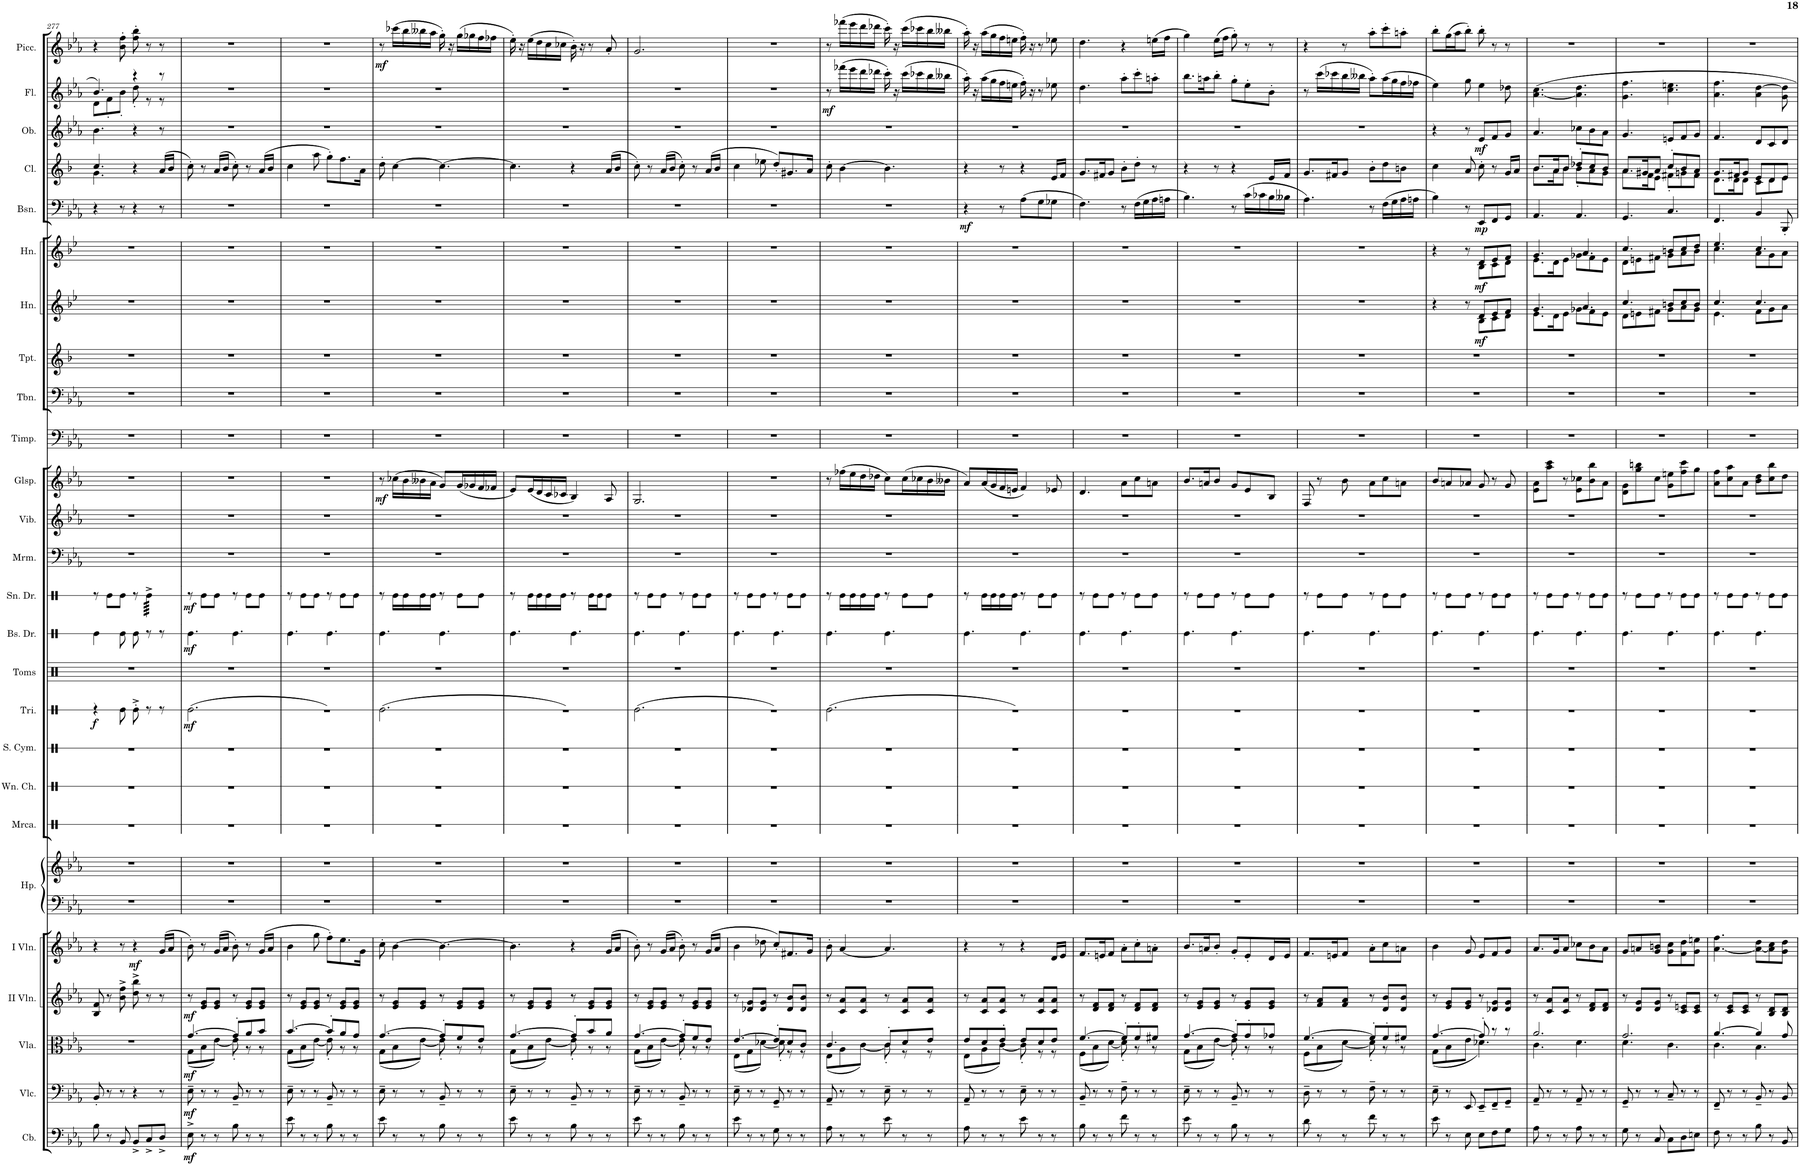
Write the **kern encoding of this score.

**kern	**dynam	**kern	**dynam	**kern	**dynam	**kern	**dynam	**kern	**dynam	**kern	**kern	**kern	**kern	**kern	**kern	**dynam	**kern	**kern	**dynam	**kern	**dynam	**kern	**kern	**kern	**dynam	**kern	**kern	**kern	**kern	**dynam	**kern	**dynam	**kern	**dynam	**kern	**kern	**dynam	**kern	**dynam	**kern	**dynam
*part26	*part26	*part25	*part25	*part24	*part24	*part23	*part23	*part22	*part22	*part21	*part21	*part20	*part19	*part18	*part17	*part17	*part16	*part15	*part15	*part14	*part14	*part13	*part12	*part11	*part11	*part10	*part9	*part8	*part7	*part7	*part6	*part6	*part5	*part5	*part4	*part3	*part3	*part2	*part2	*part1	*part1
*staff27	*staff27	*staff26	*staff26	*staff25	*staff25	*staff24	*staff24	*staff23	*staff23	*staff22	*staff21	*staff20	*staff19	*staff18	*staff17	*staff17	*staff16	*staff15	*staff15	*staff14	*staff14	*staff13	*staff12	*staff11	*staff11	*staff10	*staff9	*staff8	*staff7	*staff7	*staff6	*staff6	*staff5	*staff5	*staff4	*staff3	*staff3	*staff2	*staff2	*staff1	*staff1
*I"Contrabasses	*	*I"Violoncellos	*	*I"Violas	*	*I"Second Violins	*	*I"First Violins	*	*I"Harp	*	*I"Maracas	*I"Wind Chimes	*I"Suspended Cymbal	*I"Triangle	*	*I"Concert Toms	*I"Bass Drum	*	*I"Snare Drum	*	*I"Marimba	*I"Vibraphone	*I"Glockenspiel	*	*I"Timpani	*I"Trombone 1, 2	*I"Trumpet 1, 2	*I"Horn 3, 4	*	*I"Horn 1, 2	*	*I"Bassoon 1, 2	*	*I"Clarinet 1, 2	*I"Oboe 1, 2	*	*I"Flute 1, 2	*	*I"Piccolo 1, 2	*
*I'Cb.	*	*I'Vlc.	*	*I'Vla.	*	*	*	*	*	*I'Hp.	*	*I'Mrca.	*I'Wn. Ch.	*I'S. Cym.	*I'Tri.	*	*I'Toms	*I'Bs. Dr.	*	*I'Sn. Dr.	*	*I'Mrm.	*I'Vib.	*I'Glsp.	*	*I'Timp.	*I'Tbn.	*I'Tpt.	*I'Hn.	*	*I'Hn.	*	*I'Bsn.	*	*I'Cl.	*I'Ob.	*	*I'Fl.	*	*I'Picc.	*
!!LO:PB:g=z
*clefF4	*	*clefF4	*	*clefC3	*	*clefG2	*	*clefG2	*	*clefF4	*clefG2	*clefX	*clefX	*clefX	*clefX	*	*clefX	*clefX	*	*clefX	*	*clefF4	*clefG2	*clefG2	*	*clefF4	*clefF4	*clefG2	*clefG2	*	*clefG2	*	*clefF4	*	*clefG2	*clefG2	*	*clefG2	*	*clefG2	*
*Trd7c12	*	*	*	*	*	*	*	*	*	*	*	*	*	*	*	*	*	*	*	*	*	*	*	*Trd-14c-24	*	*	*	*Trd1c2	*Trd4c7	*	*Trd4c7	*	*	*	*Trd1c2	*	*	*	*	*Trd-7c-12	*
*k[b-e-a-]	*	*k[b-e-a-]	*	*k[b-e-a-]	*	*k[b-e-a-]	*	*k[b-e-a-]	*	*k[b-e-a-]	*k[b-e-a-]	*k[]	*k[]	*k[]	*k[]	*	*k[]	*k[]	*	*k[]	*	*k[b-e-a-]	*k[b-e-a-]	*k[b-e-a-]	*	*k[b-e-a-]	*k[b-e-a-]	*k[b-]	*k[b-e-]	*	*k[b-e-]	*	*k[b-e-a-]	*	*k[b-]	*k[b-e-a-]	*	*k[b-e-a-]	*	*k[b-e-a-]	*
*M6/8	*	*M6/8	*	*M6/8	*	*M6/8	*	*M6/8	*	*M6/8	*M6/8	*M6/8	*M6/8	*M6/8	*M6/8	*	*M6/8	*M6/8	*	*M6/8	*	*M6/8	*M6/8	*M6/8	*	*M6/8	*M6/8	*M6/8	*M6/8	*	*M6/8	*	*M6/8	*	*M6/8	*M6/8	*	*M6/8	*	*M6/8	*
=277	=277	=277	=277	=277	=277	=277	=277	=277	=277	=277	=277	=277	=277	=277	=277	=277	=277	=277	=277	=277	=277	=277	=277	=277	=277	=277	=277	=277	=277	=277	=277	=277	=277	=277	=277	=277	=277	=277	=277	=277	=277
*	*	*	*	*	*	*	*	*	*	*	*	*	*	*	*	*	*	*	*	*	*	*	*	*	*	*	*	*	*	*	*	*	*	*	*^	*	*	*^	*	*	*
!	!	!	!	!	!	!	!	!	!	!	!	!	!	!	!	!LO:DY:b	!	!	!	!	!	!	!	!	!	!	!	!	!	!	!	!	!	!	!	!	!	!	!	!	!	!	!
8B-\	.	8BB-'/	.	2.r	.	8B-/ 8f/	.	4r	.	2.r	2.r	2.r	2.r	2.r	4r	f	2.r	4Re\	.	8r	.	2.r	2.r	2.r	.	2.r	2.r	2.r	2.r	.	2.r	.	4r	.	4.cc/	4.g\	4.b-\	.	4.b-/	8d\L	.	4r	.
8r	.	8r	.	.	.	8r	.	.	.	.	.	.	.	.	.	.	.	.	.	8Re\L	.	.	.	.	.	.	.	.	.	.	.	.	.	.	.	.	.	.	.	8f'\	.	.	.
8BB-/	.	8r	.	.	.	8b-\^ 8ff\^	.	8r	.	.	.	.	.	.	8Re\	.	.	8Re\	.	8Re\J	.	.	.	.	.	.	.	.	.	.	.	.	8r	.	.	.	.	.	.	8b-'\J	.	8b-\' 8ff\'	.
!	!	!	!	!	!	!	!	!	!LO:DY:b	!	!	!	!	!	!	!	!	!	!	!	!	!	!	!	!	!	!	!	!	!	!	!	!	!	!	!	!	!	!	!	!	!	!
8BB-^/L	.	4r	.	.	.	8dd\^ 8bb-\^	.	4r	mf	.	.	.	.	.	8Re'^\	.	.	8Re\	.	8r	.	.	.	.	.	.	.	.	.	.	.	.	4r	.	4r	4.ryy	4r	.	4r	8dd'\	.	8ff\' 8bb-\'	.
*	*	*	*	*	*	*	*	*	*	*	*	*	*	*	*	*	*	*	*	*tremolo	*	*	*	*	*	*	*	*	*	*	*	*	*	*	*	*	*	*	*	*	*	*	*
8C^/	.	.	.	.	.	8r	.	.	.	.	.	.	.	.	8r	.	.	8r	.	64Re^\LLLL	.	.	.	.	.	.	.	.	.	.	.	.	.	.	.	.	.	.	.	8r	.	8r	.
.	.	.	.	.	.	.	.	.	.	.	.	.	.	.	.	.	.	.	.	64Re^\	.	.	.	.	.	.	.	.	.	.	.	.	.	.	.	.	.	.	.	.	.	.	.
.	.	.	.	.	.	.	.	.	.	.	.	.	.	.	.	.	.	.	.	64Re^\	.	.	.	.	.	.	.	.	.	.	.	.	.	.	.	.	.	.	.	.	.	.	.
.	.	.	.	.	.	.	.	.	.	.	.	.	.	.	.	.	.	.	.	64Re^\	.	.	.	.	.	.	.	.	.	.	.	.	.	.	.	.	.	.	.	.	.	.	.
.	.	.	.	.	.	.	.	.	.	.	.	.	.	.	.	.	.	.	.	64Re^\	.	.	.	.	.	.	.	.	.	.	.	.	.	.	.	.	.	.	.	.	.	.	.
.	.	.	.	.	.	.	.	.	.	.	.	.	.	.	.	.	.	.	.	64Re^\	.	.	.	.	.	.	.	.	.	.	.	.	.	.	.	.	.	.	.	.	.	.	.
.	.	.	.	.	.	.	.	.	.	.	.	.	.	.	.	.	.	.	.	64Re^\	.	.	.	.	.	.	.	.	.	.	.	.	.	.	.	.	.	.	.	.	.	.	.
.	.	.	.	.	.	.	.	.	.	.	.	.	.	.	.	.	.	.	.	64Re^\	.	.	.	.	.	.	.	.	.	.	.	.	.	.	.	.	.	.	.	.	.	.	.
8D^/J	.	8r	.	.	.	8r	.	(16g/LL	.	.	.	.	.	.	8r	.	.	8r	.	64Re^\	.	.	.	.	.	.	.	.	.	.	.	.	8r	.	(16a/LL	.	8r	.	8r	8r	.	8r	.
.	.	.	.	.	.	.	.	.	.	.	.	.	.	.	.	.	.	.	.	64Re^\	.	.	.	.	.	.	.	.	.	.	.	.	.	.	.	.	.	.	.	.	.	.	.
.	.	.	.	.	.	.	.	.	.	.	.	.	.	.	.	.	.	.	.	64Re^\	.	.	.	.	.	.	.	.	.	.	.	.	.	.	.	.	.	.	.	.	.	.	.
.	.	.	.	.	.	.	.	.	.	.	.	.	.	.	.	.	.	.	.	64Re^\	.	.	.	.	.	.	.	.	.	.	.	.	.	.	.	.	.	.	.	.	.	.	.
.	.	.	.	.	.	.	.	16a-/JJ	.	.	.	.	.	.	.	.	.	.	.	64Re^\	.	.	.	.	.	.	.	.	.	.	.	.	.	.	16b-/JJ	.	.	.	.	.	.	.	.
.	.	.	.	.	.	.	.	.	.	.	.	.	.	.	.	.	.	.	.	64Re^\	.	.	.	.	.	.	.	.	.	.	.	.	.	.	.	.	.	.	.	.	.	.	.
.	.	.	.	.	.	.	.	.	.	.	.	.	.	.	.	.	.	.	.	64Re^\	.	.	.	.	.	.	.	.	.	.	.	.	.	.	.	.	.	.	.	.	.	.	.
.	.	.	.	.	.	.	.	.	.	.	.	.	.	.	.	.	.	.	.	64Re^\JJJJ	.	.	.	.	.	.	.	.	.	.	.	.	.	.	.	.	.	.	.	.	.	.	.
*	*	*	*	*	*	*	*	*	*	*	*	*	*	*	*	*	*	*	*	*Xtremolo	*	*	*	*	*	*	*	*	*	*	*	*	*	*	*	*	*	*	*	*	*	*	*
*	*	*	*	*	*	*	*	*	*	*	*	*	*	*	*	*	*	*	*	*	*	*	*	*	*	*	*	*	*	*	*	*	*	*	*v	*v	*	*	*v	*v	*	*	*
=278	=278	=278	=278	=278	=278	=278	=278	=278	=278	=278	=278	=278	=278	=278	=278	=278	=278	=278	=278	=278	=278	=278	=278	=278	=278	=278	=278	=278	=278	=278	=278	=278	=278	=278	=278	=278	=278	=278	=278	=278	=278
*	*	*	*	*^	*	*	*	*	*	*	*	*	*	*	*	*	*	*	*	*	*	*	*	*	*	*	*	*	*	*	*	*	*	*	*	*	*	*	*	*	*
!	!LO:DY:b	!	!LO:DY:b	!	!	!LO:DY:b	!	!LO:DY:b	!	!	!	!	!	!	!	!	!LO:DY:b	!	!	!LO:DY:b	!	!LO:DY:b	!	!	!	!	!	!	!	!	!	!	!	!	!	!	!	!	!	!	!	!
8E-^\	mf	8E-~\	mf	[4.g/	(8G\L	mf	8r	mf	8b-'\)	.	2.r	2.r	2.r	2.r	2.r	(2.Re\	mf	2.r	4.Re\	mf	8r	mf	2.r	2.r	2.r	.	2.r	2.r	2.r	2.r	.	2.r	.	2.r	.	8cc'\)	2.r	.	2.r	.	2.r	.
8r	.	8r	.	.	8B-\	.	8e-/ 8g/L	.	8r	.	.	.	.	.	.	.	.	.	.	.	8Re\L	.	.	.	.	.	.	.	.	.	.	.	.	.	.	8r	.	.	.	.	.	.
8r	.	8r	.	.	[8e-\J)	.	8e-/ 8g/J	.	(16g/LL	.	.	.	.	.	.	.	.	.	.	.	8Re\J	.	.	.	.	.	.	.	.	.	.	.	.	.	.	(16a/LL	.	.	.	.	.	.
.	.	.	.	.	.	.	.	.	16a-/JJ	.	.	.	.	.	.	.	.	.	.	.	.	.	.	.	.	.	.	.	.	.	.	.	.	.	.	16b-/JJ	.	.	.	.	.	.
8B-\	.	8BB-~/	.	8g'/L]	8e-'\]	.	8r	.	8b-'\)	.	.	.	.	.	.	.	.	.	4.Re\	.	8r	.	.	.	.	.	.	.	.	.	.	.	.	.	.	8cc'\)	.	.	.	.	.	.
8r	.	8r	.	8a-/	8r	.	8e-/ 8g/L	.	8r	.	.	.	.	.	.	.	.	.	.	.	8Re\L	.	.	.	.	.	.	.	.	.	.	.	.	.	.	8r	.	.	.	.	.	.
8r	.	8r	.	8b-/J	8r	.	8e-/ 8g/J	.	(16g/LL	.	.	.	.	.	.	.	.	.	.	.	8Re\J	.	.	.	.	.	.	.	.	.	.	.	.	.	.	(16a/LL	.	.	.	.	.	.
.	.	.	.	.	.	.	.	.	16a-/JJ	.	.	.	.	.	.	.	.	.	.	.	.	.	.	.	.	.	.	.	.	.	.	.	.	.	.	16b-/JJ	.	.	.	.	.	.
=279	=279	=279	=279	=279	=279	=279	=279	=279	=279	=279	=279	=279	=279	=279	=279	=279	=279	=279	=279	=279	=279	=279	=279	=279	=279	=279	=279	=279	=279	=279	=279	=279	=279	=279	=279	=279	=279	=279	=279	=279	=279	=279
8e-\	.	8E-~\	.	[4.b-/	(8G\L	.	8r	.	4b-\	.	2.r	2.r	2.r	2.r	2.r	2.r)	.	2.r	4.Re\	.	8r	.	2.r	2.r	2.r	.	2.r	2.r	2.r	2.r	.	2.r	.	2.r	.	4cc\	2.r	.	2.r	.	2.r	.
8r	.	8r	.	.	8B-\	.	8e-/ 8g/L	.	.	.	.	.	.	.	.	.	.	.	.	.	8Re\L	.	.	.	.	.	.	.	.	.	.	.	.	.	.	.	.	.	.	.	.	.
8r	.	8r	.	.	[8e-\J)	.	8e-/ 8g/J	.	8gg\	.	.	.	.	.	.	.	.	.	.	.	8Re\J	.	.	.	.	.	.	.	.	.	.	.	.	.	.	8aa\	.	.	.	.	.	.
8B-\	.	8BB-~/	.	8b-'/L]	8e-'\]	.	8r	.	8ff'\L)	.	.	.	.	.	.	.	.	.	4.Re\	.	8r	.	.	.	.	.	.	.	.	.	.	.	.	.	.	8gg'\L)	.	.	.	.	.	.
8r	.	8r	.	8a-/	8r	.	8e-/ 8g/L	.	8.ee-\	.	.	.	.	.	.	.	.	.	.	.	8Re\L	.	.	.	.	.	.	.	.	.	.	.	.	.	.	8.ff\	.	.	.	.	.	.
8r	.	8r	.	8g/J	8r	.	8e-/ 8g/J	.	.	.	.	.	.	.	.	.	.	.	.	.	8Re\J	.	.	.	.	.	.	.	.	.	.	.	.	.	.	.	.	.	.	.	.	.
.	.	.	.	.	.	.	.	.	16g\Jk	.	.	.	.	.	.	.	.	.	.	.	.	.	.	.	.	.	.	.	.	.	.	.	.	.	.	16a\Jk	.	.	.	.	.	.
=280	=280	=280	=280	=280	=280	=280	=280	=280	=280	=280	=280	=280	=280	=280	=280	=280	=280	=280	=280	=280	=280	=280	=280	=280	=280	=280	=280	=280	=280	=280	=280	=280	=280	=280	=280	=280	=280	=280	=280	=280	=280	=280
!	!	!	!	!	!	!	!	!	!	!	!	!	!	!	!	!	!	!	!	!	!	!	!	!	!	!LO:DY:b	!	!	!	!	!	!	!	!	!	!	!	!	!	!	!	!LO:DY:b
8e-\	.	8E-~\	.	[4.g/	(8G\L	.	8r	.	8cc'\	.	2.r	2.r	2.r	2.r	2.r	(2.Re\	.	2.r	4.Re\	.	8r	.	2.r	2.r	8r	mf	2.r	2.r	2.r	2.r	.	2.r	.	2.r	.	8dd'\	2.r	.	2.r	.	8r	mf
8r	.	8r	.	.	8B-\	.	8e-/ 8g/L	.	[4b-\	.	.	.	.	.	.	.	.	.	.	.	16Re\LL	.	.	.	(16cc-X\LL	.	.	.	.	.	.	.	.	.	.	[4cc\	.	.	.	.	(16ccc-X\LL	.
.	.	.	.	.	.	.	.	.	.	.	.	.	.	.	.	.	.	.	.	.	16Re\	.	.	.	16b-\	.	.	.	.	.	.	.	.	.	.	.	.	.	.	.	16bb-\	.
8r	.	8r	.	.	[8e-\J)	.	8e-/ 8g/J	.	.	.	.	.	.	.	.	.	.	.	.	.	16Re\	.	.	.	16b--X\	.	.	.	.	.	.	.	.	.	.	.	.	.	.	.	16bb--X\	.
.	.	.	.	.	.	.	.	.	.	.	.	.	.	.	.	.	.	.	.	.	16Re\JJ	.	.	.	16a-\JJ	.	.	.	.	.	.	.	.	.	.	.	.	.	.	.	16aa-\JJ	.
8B-\	.	8BB-~/	.	8g'/L]	8e-'\]	.	8r	.	4.b-\_	.	.	.	.	.	.	.	.	.	4.Re\	.	8r	.	.	.	8g/L)	.	.	.	.	.	.	.	.	.	.	4.cc\_	.	.	.	.	16gg'\)	.
.	.	.	.	.	.	.	.	.	.	.	.	.	.	.	.	.	.	.	.	.	.	.	.	.	.	.	.	.	.	.	.	.	.	.	.	.	.	.	.	.	16r	.
8r	.	8r	.	8f/	8r	.	8e-/ 8g/L	.	.	.	.	.	.	.	.	.	.	.	.	.	8Re\L	.	.	.	(16g/L	.	.	.	.	.	.	.	.	.	.	.	.	.	.	.	(16gg\LL	.
.	.	.	.	.	.	.	.	.	.	.	.	.	.	.	.	.	.	.	.	.	.	.	.	.	16g-X/	.	.	.	.	.	.	.	.	.	.	.	.	.	.	.	16gg-X\	.
8r	.	8r	.	8e-/J	8r	.	8e-/ 8g/J	.	.	.	.	.	.	.	.	.	.	.	.	.	8Re\J	.	.	.	16f/	.	.	.	.	.	.	.	.	.	.	.	.	.	.	.	16ff\	.
.	.	.	.	.	.	.	.	.	.	.	.	.	.	.	.	.	.	.	.	.	.	.	.	.	16f-X/JJ	.	.	.	.	.	.	.	.	.	.	.	.	.	.	.	16ff-X\JJ	.
=281	=281	=281	=281	=281	=281	=281	=281	=281	=281	=281	=281	=281	=281	=281	=281	=281	=281	=281	=281	=281	=281	=281	=281	=281	=281	=281	=281	=281	=281	=281	=281	=281	=281	=281	=281	=281	=281	=281	=281	=281	=281	=281
8e-\	.	8E-~\	.	[4.g/	(8G\L	.	8r	.	4.b-\]	.	2.r	2.r	2.r	2.r	2.r	2.r)	.	2.r	4.Re\	.	8r	.	2.r	2.r	8e-/L)	.	2.r	2.r	2.r	2.r	.	2.r	.	2.r	.	4.cc\]	2.r	.	2.r	.	16ee-'\)	.
.	.	.	.	.	.	.	.	.	.	.	.	.	.	.	.	.	.	.	.	.	.	.	.	.	.	.	.	.	.	.	.	.	.	.	.	.	.	.	.	.	16r	.
8r	.	8r	.	.	8B-\	.	8e-/ 8g/L	.	.	.	.	.	.	.	.	.	.	.	.	.	16Re\LL	.	.	.	(16e-/L	.	.	.	.	.	.	.	.	.	.	.	.	.	.	.	(16ee-\LL	.
.	.	.	.	.	.	.	.	.	.	.	.	.	.	.	.	.	.	.	.	.	16Re\	.	.	.	16d/	.	.	.	.	.	.	.	.	.	.	.	.	.	.	.	16dd\	.
8r	.	8r	.	.	[8e-\J)	.	8e-/ 8g/J	.	.	.	.	.	.	.	.	.	.	.	.	.	16Re\	.	.	.	16c/	.	.	.	.	.	.	.	.	.	.	.	.	.	.	.	16cc\	.
.	.	.	.	.	.	.	.	.	.	.	.	.	.	.	.	.	.	.	.	.	16Re\JJ	.	.	.	16c-X/JJ	.	.	.	.	.	.	.	.	.	.	.	.	.	.	.	16cc-X\JJ	.
8B-\	.	8BB-~/	.	8g'/L]	8e-'\]	.	8r	.	4r	.	.	.	.	.	.	.	.	.	4.Re\	.	8r	.	.	.	4B-/)	.	.	.	.	.	.	.	.	.	.	4r	.	.	.	.	16b-'\)	.
.	.	.	.	.	.	.	.	.	.	.	.	.	.	.	.	.	.	.	.	.	.	.	.	.	.	.	.	.	.	.	.	.	.	.	.	.	.	.	.	.	16r	.
8r	.	8r	.	8b-/	8r	.	8e-/ 8g/L	.	.	.	.	.	.	.	.	.	.	.	.	.	16Re\LL	.	.	.	.	.	.	.	.	.	.	.	.	.	.	.	.	.	.	.	8r	.
.	.	.	.	.	.	.	.	.	.	.	.	.	.	.	.	.	.	.	.	.	16Re\J	.	.	.	.	.	.	.	.	.	.	.	.	.	.	.	.	.	.	.	.	.
8r	.	8r	.	8a-/J	8r	.	8e-/ 8g/J	.	(16g/LL	.	.	.	.	.	.	.	.	.	.	.	8Re\J	.	.	.	8A-/	.	.	.	.	.	.	.	.	.	.	(16a/LL	.	.	.	.	8a-'/	.
.	.	.	.	.	.	.	.	.	16a-/JJ	.	.	.	.	.	.	.	.	.	.	.	.	.	.	.	.	.	.	.	.	.	.	.	.	.	.	16b-/JJ	.	.	.	.	.	.
=282	=282	=282	=282	=282	=282	=282	=282	=282	=282	=282	=282	=282	=282	=282	=282	=282	=282	=282	=282	=282	=282	=282	=282	=282	=282	=282	=282	=282	=282	=282	=282	=282	=282	=282	=282	=282	=282	=282	=282	=282	=282	=282
8e-\	.	8E-~\	.	[4.g/	(8G\L	.	8r	.	8b-'\)	.	2.r	2.r	2.r	2.r	2.r	(2.Re\	.	2.r	4.Re\	.	8r	.	2.r	2.r	2.G/	.	2.r	2.r	2.r	2.r	.	2.r	.	2.r	.	8cc'\)	2.r	.	2.r	.	2.g/	.
8r	.	8r	.	.	8B-\	.	8e-/ 8g/L	.	8r	.	.	.	.	.	.	.	.	.	.	.	8Re\L	.	.	.	.	.	.	.	.	.	.	.	.	.	.	8r	.	.	.	.	.	.
8r	.	8r	.	.	[8e-\J)	.	8e-/ 8g/J	.	(16g/LL	.	.	.	.	.	.	.	.	.	.	.	8Re\J	.	.	.	.	.	.	.	.	.	.	.	.	.	.	(16a/LL	.	.	.	.	.	.
.	.	.	.	.	.	.	.	.	16a-/JJ	.	.	.	.	.	.	.	.	.	.	.	.	.	.	.	.	.	.	.	.	.	.	.	.	.	.	16b-/JJ	.	.	.	.	.	.
8B-\	.	8BB-~/	.	8g'/L]	8e-'\]	.	8r	.	8b-'\)	.	.	.	.	.	.	.	.	.	4.Re\	.	8r	.	.	.	.	.	.	.	.	.	.	.	.	.	.	8cc'\)	.	.	.	.	.	.
8r	.	8r	.	8f/	8r	.	8e-/ 8g/L	.	8r	.	.	.	.	.	.	.	.	.	.	.	8Re\L	.	.	.	.	.	.	.	.	.	.	.	.	.	.	8r	.	.	.	.	.	.
8r	.	8r	.	8e-/J	8r	.	8e-/ 8g/J	.	(16g/LL	.	.	.	.	.	.	.	.	.	.	.	8Re\J	.	.	.	.	.	.	.	.	.	.	.	.	.	.	(16a/LL	.	.	.	.	.	.
.	.	.	.	.	.	.	.	.	16a-/JJ	.	.	.	.	.	.	.	.	.	.	.	.	.	.	.	.	.	.	.	.	.	.	.	.	.	.	16b-/JJ	.	.	.	.	.	.
=283	=283	=283	=283	=283	=283	=283	=283	=283	=283	=283	=283	=283	=283	=283	=283	=283	=283	=283	=283	=283	=283	=283	=283	=283	=283	=283	=283	=283	=283	=283	=283	=283	=283	=283	=283	=283	=283	=283	=283	=283	=283	=283
8e-\	.	8E-~\	.	[4.e-/	(8E-\L	.	8r	.	4b-\	.	2.r	2.r	2.r	2.r	2.r	2.r)	.	2.r	4.Re\	.	8r	.	2.r	2.r	2.r	.	2.r	2.r	2.r	2.r	.	2.r	.	2.r	.	4cc\	2.r	.	2.r	.	2.r	.
8r	.	8r	.	.	8G\	.	8d-X/ 8g/L	.	.	.	.	.	.	.	.	.	.	.	.	.	8Re\L	.	.	.	.	.	.	.	.	.	.	.	.	.	.	.	.	.	.	.	.	.
8r	.	8r	.	.	[8d-X\J)	.	8d-/ 8g/J	.	8dd-X\	.	.	.	.	.	.	.	.	.	.	.	8Re\J	.	.	.	.	.	.	.	.	.	.	.	.	.	.	8ee-X\	.	.	.	.	.	.
8G\	.	8GG~/	.	8e-'/L]	8d-'\]	.	8r	.	8cc'/L)	.	.	.	.	.	.	.	.	.	4.Re\	.	8r	.	.	.	.	.	.	.	.	.	.	.	.	.	.	8dd'/L)	.	.	.	.	.	.
8r	.	8r	.	8d-/	8r	.	8d-/ 8b-/L	.	8.f#X/	.	.	.	.	.	.	.	.	.	.	.	8Re\L	.	.	.	.	.	.	.	.	.	.	.	.	.	.	8.g#X/	.	.	.	.	.	.
8r	.	8r	.	8c/J	8r	.	8d-/ 8b-/J	.	.	.	.	.	.	.	.	.	.	.	.	.	8Re\J	.	.	.	.	.	.	.	.	.	.	.	.	.	.	.	.	.	.	.	.	.
.	.	.	.	.	.	.	.	.	16g/Jk	.	.	.	.	.	.	.	.	.	.	.	.	.	.	.	.	.	.	.	.	.	.	.	.	.	.	16a/Jk	.	.	.	.	.	.
=284	=284	=284	=284	=284	=284	=284	=284	=284	=284	=284	=284	=284	=284	=284	=284	=284	=284	=284	=284	=284	=284	=284	=284	=284	=284	=284	=284	=284	=284	=284	=284	=284	=284	=284	=284	=284	=284	=284	=284	=284	=284	=284
!	!	!	!	!	!	!	!	!	!	!	!	!	!	!	!	!	!	!	!	!	!	!	!	!	!	!	!	!	!	!	!	!	!	!	!	!	!	!	!	!LO:DY:b	!	!
8A-\	.	8AA-~/	.	4.c/	(8E-\L	.	8r	.	8b-'\	.	2.r	2.r	2.r	2.r	2.r	(2.Re\	.	2.r	4.Re\	.	8r	.	2.r	2.r	8r	.	2.r	2.r	2.r	2.r	.	2.r	.	2.r	.	8cc'\	2.r	.	8r	mf	8r	.
8r	.	8r	.	.	8A-\	.	8c/ 8a-/L	.	[4a-/	.	.	.	.	.	.	.	.	.	.	.	16Re\LL	.	.	.	(16ff-X\LL	.	.	.	.	.	.	.	.	.	.	[4b-\	.	.	(16fff-X\LL	.	(16fff-X\LL	.
.	.	.	.	.	.	.	.	.	.	.	.	.	.	.	.	.	.	.	.	.	16Re\	.	.	.	16ee-\	.	.	.	.	.	.	.	.	.	.	.	.	.	16eee-\	.	16eee-\	.
8r	.	8r	.	.	[8c\J)	.	8c/ 8a-/J	.	.	.	.	.	.	.	.	.	.	.	.	.	16Re\	.	.	.	16dd\	.	.	.	.	.	.	.	.	.	.	.	.	.	16ddd\	.	16ddd\	.
.	.	.	.	.	.	.	.	.	.	.	.	.	.	.	.	.	.	.	.	.	16Re\JJ	.	.	.	16dd-X\JJ	.	.	.	.	.	.	.	.	.	.	.	.	.	16ddd-X\JJ	.	16ddd-X\JJ	.
8e-\	.	8E-~\	.	8c'/L	8c'\]	.	8r	.	4.a-/]	.	.	.	.	.	.	.	.	.	4.Re\	.	8r	.	.	.	8cc\L)	.	.	.	.	.	.	.	.	.	.	4.b-\]	.	.	16ccc'\)	.	16ccc'\)	.
.	.	.	.	.	.	.	.	.	.	.	.	.	.	.	.	.	.	.	.	.	.	.	.	.	.	.	.	.	.	.	.	.	.	.	.	.	.	.	16r	.	16r	.
8r	.	8r	.	8d/	8r	.	8c/ 8a-/L	.	.	.	.	.	.	.	.	.	.	.	.	.	8Re\L	.	.	.	(16cc\L	.	.	.	.	.	.	.	.	.	.	.	.	.	(16ccc\LL	.	(16ccc\LL	.
.	.	.	.	.	.	.	.	.	.	.	.	.	.	.	.	.	.	.	.	.	.	.	.	.	16cc-X\	.	.	.	.	.	.	.	.	.	.	.	.	.	16ccc-X\	.	16ccc-X\	.
8r	.	8r	.	8e-/J	8r	.	8c/ 8a-/J	.	.	.	.	.	.	.	.	.	.	.	.	.	8Re\J	.	.	.	16b-\	.	.	.	.	.	.	.	.	.	.	.	.	.	16bb-\	.	16bb-\	.
.	.	.	.	.	.	.	.	.	.	.	.	.	.	.	.	.	.	.	.	.	.	.	.	.	16b--X\JJ	.	.	.	.	.	.	.	.	.	.	.	.	.	16bb--X\JJ	.	16bb--X\JJ	.
=285	=285	=285	=285	=285	=285	=285	=285	=285	=285	=285	=285	=285	=285	=285	=285	=285	=285	=285	=285	=285	=285	=285	=285	=285	=285	=285	=285	=285	=285	=285	=285	=285	=285	=285	=285	=285	=285	=285	=285	=285	=285	=285
!	!	!	!	!	!	!	!	!	!	!	!	!	!	!	!	!	!	!	!	!	!	!	!	!	!	!	!	!	!	!	!	!	!	!	!LO:DY:b	!	!	!	!	!	!	!
8A-\	.	8AA-~/	.	8e-/L	(8E-\L	.	8r	.	4r	.	2.r	2.r	2.r	2.r	2.r	2.r)	.	2.r	4.Re\	.	8r	.	2.r	2.r	8a-/L)	.	2.r	2.r	2.r	2.r	.	2.r	.	4r	mf	4r	2.r	.	16aa-'\)	.	16aa-'\)	.
.	.	.	.	.	.	.	.	.	.	.	.	.	.	.	.	.	.	.	.	.	.	.	.	.	.	.	.	.	.	.	.	.	.	.	.	.	.	.	16r	.	16r	.
8r	.	8r	.	8d/	8A-\	.	8c/ 8a-/L	.	.	.	.	.	.	.	.	.	.	.	.	.	16Re\LL	.	.	.	(16a-/L	.	.	.	.	.	.	.	.	.	.	.	.	.	(16aa-\LL	.	(16aa-\LL	.
.	.	.	.	.	.	.	.	.	.	.	.	.	.	.	.	.	.	.	.	.	16Re\	.	.	.	16g/	.	.	.	.	.	.	.	.	.	.	.	.	.	16gg\	.	16gg\	.
8r	.	8r	.	8e-'/J	[8c\J)	.	8c/ 8a-/J	.	8r	.	.	.	.	.	.	.	.	.	.	.	16Re\	.	.	.	16f/	.	.	.	.	.	.	.	.	8r	.	8r	.	.	16ff\	.	16ff\	.
.	.	.	.	.	.	.	.	.	.	.	.	.	.	.	.	.	.	.	.	.	16Re\JJ	.	.	.	16en/JJ	.	.	.	.	.	.	.	.	.	.	.	.	.	16een\JJ	.	16een\JJ	.
8e-\	.	8E-~\	.	8e-/L	8c'\]	.	8r	.	4r	.	.	.	.	.	.	.	.	.	4.Re\	.	8r	.	.	.	4f/)	.	.	.	.	.	.	.	.	(8A-\L	.	4r	.	.	16ff'\)	.	16ff'\)	.
.	.	.	.	.	.	.	.	.	.	.	.	.	.	.	.	.	.	.	.	.	.	.	.	.	.	.	.	.	.	.	.	.	.	.	.	.	.	.	16r	.	16r	.
8r	.	8r	.	8d/	8r	.	8c/ 8a-/L	.	.	.	.	.	.	.	.	.	.	.	.	.	8Re\L	.	.	.	.	.	.	.	.	.	.	.	.	8G\	.	.	.	.	8r	.	8r	.
8r	.	8r	.	8e-/J	8r	.	8c/ 8a-/J	.	16d/LL	.	.	.	.	.	.	.	.	.	.	.	8Re\J	.	.	.	8e-X/	.	.	.	.	.	.	.	.	8G-X\J	.	16e/LL	.	.	8ee-X\	.	8ee-X\	.
.	.	.	.	.	.	.	.	.	16e-/JJ	.	.	.	.	.	.	.	.	.	.	.	.	.	.	.	.	.	.	.	.	.	.	.	.	.	.	16f/JJ	.	.	.	.	.	.
=286	=286	=286	=286	=286	=286	=286	=286	=286	=286	=286	=286	=286	=286	=286	=286	=286	=286	=286	=286	=286	=286	=286	=286	=286	=286	=286	=286	=286	=286	=286	=286	=286	=286	=286	=286	=286	=286	=286	=286	=286	=286	=286
8B-\	.	8BB-~/	.	[4.f/	(8F\L	.	8r	.	8.f/L	.	2.r	2.r	2.r	2.r	2.r	2.r	.	2.r	4.Re\	.	8r	.	2.r	2.r	4.d/	.	2.r	2.r	2.r	2.r	.	2.r	.	4.F\)	.	8.g/L	2.r	.	4.dd\	.	4.dd\	.
8r	.	8r	.	.	8B-\	.	8d/ 8f/L	.	.	.	.	.	.	.	.	.	.	.	.	.	8Re\L	.	.	.	.	.	.	.	.	.	.	.	.	.	.	.	.	.	.	.	.	.
.	.	.	.	.	.	.	.	.	16en/K	.	.	.	.	.	.	.	.	.	.	.	.	.	.	.	.	.	.	.	.	.	.	.	.	.	.	16f#X/K	.	.	.	.	.	.
8r	.	8r	.	.	[8d\J)	.	8d/ 8f/J	.	8f/J	.	.	.	.	.	.	.	.	.	.	.	8Re\J	.	.	.	.	.	.	.	.	.	.	.	.	.	.	8g/J	.	.	.	.	.	.
8f\	.	8F~\	.	8f'/L]	8d'\]	.	8r	.	8a-'\L	.	.	.	.	.	.	.	.	.	4.Re\	.	8r	.	.	.	8a-\L	.	.	.	.	.	.	.	.	8r	.	8b-'\L	.	.	8aa-'\L	.	4r	.
8r	.	8r	.	8f'/	8r	.	8d/ 8f/L	.	8cc'\	.	.	.	.	.	.	.	.	.	.	.	8Re\L	.	.	.	8cc\	.	.	.	.	.	.	.	.	(16F\LL	.	8dd'\J	.	.	8ccc'\	.	.	.
.	.	.	.	.	.	.	.	.	.	.	.	.	.	.	.	.	.	.	.	.	.	.	.	.	.	.	.	.	.	.	.	.	.	16G\	.	.	.	.	.	.	.	.
8r	.	8r	.	8f#X/J	8r	.	8d/ 8f/J	.	8an'\J	.	.	.	.	.	.	.	.	.	.	.	8Re\J	.	.	.	8an\J	.	.	.	.	.	.	.	.	16A-\	.	8r	.	.	8aan'\J	.	(16een\LL	.
.	.	.	.	.	.	.	.	.	.	.	.	.	.	.	.	.	.	.	.	.	.	.	.	.	.	.	.	.	.	.	.	.	.	16An\JJ	.	.	.	.	.	.	16ff\JJ	.
=287	=287	=287	=287	=287	=287	=287	=287	=287	=287	=287	=287	=287	=287	=287	=287	=287	=287	=287	=287	=287	=287	=287	=287	=287	=287	=287	=287	=287	=287	=287	=287	=287	=287	=287	=287	=287	=287	=287	=287	=287	=287	=287
8e-\	.	8E-~\	.	[4.g/	(8G\L	.	8r	.	8.b-/L	.	2.r	2.r	2.r	2.r	2.r	2.r	.	2.r	4.Re\	.	8r	.	2.r	2.r	8.b-/L	.	2.r	2.r	2.r	2.r	.	2.r	.	4.B-\)	.	4r	2.r	.	8.bb-\L	.	4gg\)	.
8r	.	8r	.	.	8B-\	.	8e-/ 8g/L	.	.	.	.	.	.	.	.	.	.	.	.	.	8Re\L	.	.	.	.	.	.	.	.	.	.	.	.	.	.	.	.	.	.	.	.	.
.	.	.	.	.	.	.	.	.	16an/K	.	.	.	.	.	.	.	.	.	.	.	.	.	.	.	16an/K	.	.	.	.	.	.	.	.	.	.	.	.	.	16aan\K	.	.	.
8r	.	8r	.	.	[8e-\J)	.	8e-/ 8g/J	.	8b-'/J	.	.	.	.	.	.	.	.	.	.	.	8Re\J	.	.	.	8b-/J	.	.	.	.	.	.	.	.	.	.	8r	.	.	8bb-'\J	.	(16ee-\LL	.
.	.	.	.	.	.	.	.	.	.	.	.	.	.	.	.	.	.	.	.	.	.	.	.	.	.	.	.	.	.	.	.	.	.	.	.	.	.	.	.	.	16ff\JJ	.
8B-\	.	8BB-~/	.	8g'/L]	8e-'\]	.	8r	.	8g'/L	.	.	.	.	.	.	.	.	.	4.Re\	.	8r	.	.	.	8g/L	.	.	.	.	.	.	.	.	8r	.	4r	.	.	8gg'\L	.	8gg'\)	.
8r	.	8r	.	8g'/	8r	.	8e-/ 8g/L	.	8e-'/	.	.	.	.	.	.	.	.	.	.	.	8Re\L	.	.	.	8e-/	.	.	.	.	.	.	.	.	(16c\LL	.	.	.	.	8ee-'\	.	8r	.
.	.	.	.	.	.	.	.	.	.	.	.	.	.	.	.	.	.	.	.	.	.	.	.	.	.	.	.	.	.	.	.	.	.	16c-X\	.	.	.	.	.	.	.	.
8r	.	8r	.	8g-X/J	8r	.	8e-/ 8g/J	.	16d/L	.	.	.	.	.	.	.	.	.	.	.	8Re\J	.	.	.	8B-/J	.	.	.	.	.	.	.	.	16B-\	.	16e/LL	.	.	8b-'\J	.	8r	.
.	.	.	.	.	.	.	.	.	16e-/JJ	.	.	.	.	.	.	.	.	.	.	.	.	.	.	.	.	.	.	.	.	.	.	.	.	16B--X\JJ	.	16f/JJ	.	.	.	.	.	.
=288	=288	=288	=288	=288	=288	=288	=288	=288	=288	=288	=288	=288	=288	=288	=288	=288	=288	=288	=288	=288	=288	=288	=288	=288	=288	=288	=288	=288	=288	=288	=288	=288	=288	=288	=288	=288	=288	=288	=288	=288	=288	=288
8d\	.	8D~\	.	[4.f/	(8F\L	.	8r	.	8.f/L	.	2.r	2.r	2.r	2.r	2.r	2.r	.	2.r	4.Re\	.	8r	.	2.r	2.r	8F/	.	2.r	2.r	2.r	2.r	.	2.r	.	4.A-\)	.	8.g/L	2.r	.	8r	.	4r	.
8r	.	8r	.	.	8B-\	.	8f/ 8a-/L	.	.	.	.	.	.	.	.	.	.	.	.	.	8Re\L	.	.	.	8r	.	.	.	.	.	.	.	.	.	.	.	.	.	(16ccc\LL	.	.	.
.	.	.	.	.	.	.	.	.	16en/K	.	.	.	.	.	.	.	.	.	.	.	.	.	.	.	.	.	.	.	.	.	.	.	.	.	.	16f#X/K	.	.	16ccc-X\	.	.	.
8r	.	8r	.	.	[8d\J)	.	8f/ 8a-/J	.	8f/J	.	.	.	.	.	.	.	.	.	.	.	8Re\J	.	.	.	8b-\	.	.	.	.	.	.	.	.	.	.	8g/J	.	.	16bb-\	.	8r	.
.	.	.	.	.	.	.	.	.	.	.	.	.	.	.	.	.	.	.	.	.	.	.	.	.	.	.	.	.	.	.	.	.	.	.	.	.	.	.	16bb--X\JJ	.	.	.
8f\	.	8F~\	.	8f'/L]	8d'\]	.	8r	.	8a-'\L	.	.	.	.	.	.	.	.	.	4.Re\	.	8r	.	.	.	8a-\L	.	.	.	.	.	.	.	.	8r	.	8b-'\L	.	.	8aa-'\L)	.	8aa-'\L	.
8r	.	8r	.	8f'/	8r	.	8d/ 8b-/L	.	8cc\	.	.	.	.	.	.	.	.	.	.	.	8Re\L	.	.	.	8cc\	.	.	.	.	.	.	.	.	(16F\LL	.	8dd\	.	.	(16aa-\L	.	8ccc'\	.
.	.	.	.	.	.	.	.	.	.	.	.	.	.	.	.	.	.	.	.	.	.	.	.	.	.	.	.	.	.	.	.	.	.	16G\	.	.	.	.	16gg\	.	.	.
8r	.	8r	.	8f#X/J	8r	.	8d/ 8b-/J	.	8an\J	.	.	.	.	.	.	.	.	.	.	.	8Re\J	.	.	.	8an\J	.	.	.	.	.	.	.	.	16A-\	.	8bn\J	.	.	16ff\	.	8aan'\J	.
.	.	.	.	.	.	.	.	.	.	.	.	.	.	.	.	.	.	.	.	.	.	.	.	.	.	.	.	.	.	.	.	.	.	16An\JJ	.	.	.	.	16ff-X\JJ	.	.	.
=289	=289	=289	=289	=289	=289	=289	=289	=289	=289	=289	=289	=289	=289	=289	=289	=289	=289	=289	=289	=289	=289	=289	=289	=289	=289	=289	=289	=289	=289	=289	=289	=289	=289	=289	=289	=289	=289	=289	=289	=289	=289	=289
*	*	*	*	*	*	*	*	*	*	*	*	*	*	*	*	*	*	*	*	*	*	*	*	*	*	*	*	*	*	*^	*	*^	*	*	*	*	*	*	*	*	*	*
8e-\	.	8E-~\	.	[4.g/	(8G\L	.	8r	.	4b-\	.	2.r	2.r	2.r	2.r	2.r	2.r	.	2.r	4.Re\	.	8r	.	2.r	2.r	8b-/L	.	2.r	2.r	2.r	4r	4.ryy	.	4r	4.ryy	.	4B-\)	.	4cc\	4r	.	4ee-\)	.	8bb-'\L	.
8r	.	8r	.	.	8B-\	.	8e-/ 8g/L	.	.	.	.	.	.	.	.	.	.	.	.	.	8Re\L	.	.	.	8an/	.	.	.	.	.	.	.	.	.	.	.	.	.	.	.	.	.	(16gg\L	.
.	.	.	.	.	.	.	.	.	.	.	.	.	.	.	.	.	.	.	.	.	.	.	.	.	.	.	.	.	.	.	.	.	.	.	.	.	.	.	.	.	.	.	16aa-\J	.
8E-\	.	8EE-/	.	.	8e-\J	.	8e-/ 8g/J	.	8g/	.	.	.	.	.	.	.	.	.	.	.	8Re\J	.	.	.	8a-X/J	.	.	.	.	8r	.	.	8r	.	.	8r	.	8a/	8r	.	8gg\	.	8bb-'\J)	.
!	!	!	!	!	!	!	!	!	!	!	!	!	!	!	!	!	!	!	!	!	!	!	!	!	!	!	!	!	!	!	!	!LO:DY:b	!	!	!LO:DY:b	!	!LO:DY:b	!	!	!LO:DY:b	!	!	!	!
8E-\L	.	8EE-~/L	.	8g'/]	4.d-X\)	.	8r	.	8e-/L	.	.	.	.	.	.	.	.	.	4.Re\	.	8r	.	.	.	8g/	.	.	.	.	8d/L	8B-\L	mf	8d/L	8B-\L	mf	8EE-/L	mp	8cc'\	8e-/L	mf	4ee-\	.	8bb-'\	.
8F\	.	8FF~/	.	8r	.	.	8d-X/ 8g/L	.	8f/	.	.	.	.	.	.	.	.	.	.	.	8Re\L	.	.	.	8r	.	.	.	.	8e-/	8c\	.	8e-/	8c\	.	8FF/	.	8r	8f/	.	.	.	8r	.
8G\J	.	8GG~/J	.	8r	.	.	8d-/ 8g/J	.	8g/J	.	.	.	.	.	.	.	.	.	.	.	8Re\J	.	.	.	8g/	.	.	.	.	8f/J	8d\J	.	8f/J	8d\J	.	8GG/J	.	16g/LL	8g/J	.	8dd-X\	.	8r	.
.	.	.	.	.	.	.	.	.	.	.	.	.	.	.	.	.	.	.	.	.	.	.	.	.	.	.	.	.	.	.	.	.	.	.	.	.	.	16a/JJ	.	.	.	.	.	.
=290	=290	=290	=290	=290	=290	=290	=290	=290	=290	=290	=290	=290	=290	=290	=290	=290	=290	=290	=290	=290	=290	=290	=290	=290	=290	=290	=290	=290	=290	=290	=290	=290	=290	=290	=290	=290	=290	=290	=290	=290	=290	=290	=290	=290
*	*	*	*	*	*	*	*	*	*	*	*	*	*	*	*	*	*	*	*	*	*	*	*	*	*	*	*	*	*	*	*	*	*	*	*	*	*	*^	*	*	*	*	*	*
8A-\	.	8AA-~/	.	2.a-/	4.c\	.	8r	.	8.a-/L	.	2.r	2.r	2.r	2.r	2.r	2.r	.	2.r	4.Re\	.	8r	.	2.r	2.r	8e-\ 8a-\L	.	2.r	2.r	2.r	4.g/	8.e-\L	.	4.g/	8.e-\L	.	4.AA-/	.	8.b-/L	8.b-\L	4.a-/	.	[4.a-\ 4.cc\	.	2.r	.
8r	.	8r	.	.	.	.	8c/ 8a-/L	.	.	.	.	.	.	.	.	.	.	.	.	.	8Re\L	.	.	.	8aa-\ 8ccc\J	.	.	.	.	.	.	.	.	.	.	.	.	.	.	.	.	.	.	.	.
.	.	.	.	.	.	.	.	.	16g/K	.	.	.	.	.	.	.	.	.	.	.	.	.	.	.	.	.	.	.	.	.	16d\K	.	.	16d\K	.	.	.	16a/K	16a\K	.	.	.	.	.	.
8r	.	8r	.	.	.	.	8c/ 8a-/J	.	8a-/J	.	.	.	.	.	.	.	.	.	.	.	8Re\J	.	.	.	8r	.	.	.	.	.	8e-\J	.	.	8e-\J	.	.	.	8b-/J	8b-\J	.	.	.	.	.	.
8A-\	.	8AA-~/	.	.	4.d\	.	8r	.	8cc-X\L	.	.	.	.	.	.	.	.	.	4.Re\	.	8r	.	.	.	8e-\ 8cc-X\L	.	.	.	.	4.a/	8g-X\L	.	4.a/	8g-X\L	.	4.AA-/	.	8dd-X'/L	8b-'\L	8cc-X\L	.	4.a-\] 4.dd\	.	.	.
8r	.	8r	.	.	.	.	8d/ 8f/L	.	8b-\	.	.	.	.	.	.	.	.	.	.	.	8Re\L	.	.	.	8b-\ 8bb-\	.	.	.	.	.	8f\	.	.	8f\	.	.	.	8cc/	8a\	8b-\	.	.	.	.	.
8r	.	8r	.	.	.	.	8d/ 8f/J	.	8a-\J	.	.	.	.	.	.	.	.	.	.	.	8Re\J	.	.	.	8a-\J	.	.	.	.	.	8e-\J	.	.	8e-\J	.	.	.	8b-/J	8g\J	8a-\J	.	.	.	.	.
=291	=291	=291	=291	=291	=291	=291	=291	=291	=291	=291	=291	=291	=291	=291	=291	=291	=291	=291	=291	=291	=291	=291	=291	=291	=291	=291	=291	=291	=291	=291	=291	=291	=291	=291	=291	=291	=291	=291	=291	=291	=291	=291	=291	=291	=291
8G\	.	8GG~/	.	2.g/	4.d\	.	8r	.	8g/L	.	2.r	2.r	2.r	2.r	2.r	2.r	.	2.r	4.Re\	.	8r	.	2.r	2.r	8d\ 8g\L	.	2.r	2.r	2.r	4.cc/	8d\L	.	4.cc/	8d\L	.	4.GG/	.	8.a/L	8.a\L	4.g/	.	4.g\ 4.ff\	.	2.r	.
8r	.	8r	.	.	.	.	8d/ 8g/L	.	8an/	.	.	.	.	.	.	.	.	.	.	.	8Re\L	.	.	.	8gg\ 8bbn\	.	.	.	.	.	8en\	.	.	8en\	.	.	.	.	.	.	.	.	.	.	.
.	.	.	.	.	.	.	.	.	.	.	.	.	.	.	.	.	.	.	.	.	.	.	.	.	.	.	.	.	.	.	.	.	.	.	.	.	.	16g#X/K	16f\K	.	.	.	.	.	.
8C/	.	8r	.	.	.	.	8d/ 8g/J	.	8g/ 8bn/J	.	.	.	.	.	.	.	.	.	.	.	8Re\J	.	.	.	8cc\J	.	.	.	.	.	8f#X\J	.	.	8f#X\J	.	.	.	8a/J	8e\J	.	.	.	.	.	.
8C\L	.	8C~/	.	.	4.c\	.	8r	.	8g\ 8cc\L	.	.	.	.	.	.	.	.	.	4.Re\	.	8r	.	.	.	8g\ 8een\L	.	.	.	.	8bn/L	8g\L	.	8bn/L	8g\L	.	4.C/	.	8cc'/L	8f#X'\L	8en/L	.	4.cc\ 4.een\	.	.	.
8D\	.	8r	.	.	.	.	8c/ 8en/L	.	8f\ 8dd\	.	.	.	.	.	.	.	.	.	.	.	8Re\L	.	.	.	8ff\ 8ccc\	.	.	.	.	8cc/	8a\	.	8cc/	8a\	.	.	.	8b-/	8gn\	8f/	.	.	.	.	.
8En\J	.	8r	.	.	.	.	8c/ 8e/J	.	8g\ 8een\J	.	.	.	.	.	.	.	.	.	.	.	8Re\J	.	.	.	8gg\J	.	.	.	.	8b/J	8g\J	.	8dd/J	8b\J	.	.	.	8a/J	8f#\J	8g/J	.	.	.	.	.
=292	=292	=292	=292	=292	=292	=292	=292	=292	=292	=292	=292	=292	=292	=292	=292	=292	=292	=292	=292	=292	=292	=292	=292	=292	=292	=292	=292	=292	=292	=292	=292	=292	=292	=292	=292	=292	=292	=292	=292	=292	=292	=292	=292	=292	=292
8F\	.	8FF~/	.	[4.a-/	4.c\	.	8r	.	[4.a-\ 4.ff\	.	2.r	2.r	2.r	2.r	2.r	2.r	.	2.r	4.Re\	.	8r	.	2.r	2.r	8a-\ 8ff\L	.	2.r	2.r	2.r	4.cc/	4.e-\	.	4.ee-/	4.cc\	.	4.FF/	.	8.g/L	8.d\L	4.f/	.	4.a-\ 4.ff\	.	2.r	.
8r	.	8r	.	.	.	.	8c/ 8e-/L	.	.	.	.	.	.	.	.	.	.	.	.	.	8Re\L	.	.	.	8cc\ 8aa-\	.	.	.	.	.	.	.	.	.	.	.	.	.	.	.	.	.	.	.	.
.	.	.	.	.	.	.	.	.	.	.	.	.	.	.	.	.	.	.	.	.	.	.	.	.	.	.	.	.	.	.	.	.	.	.	.	.	.	16f#X/K	16d\K	.	.	.	.	.	.
8r	.	8r	.	.	.	.	8c/ 8e-/J	.	.	.	.	.	.	.	.	.	.	.	.	.	8Re\J	.	.	.	8a-\J	.	.	.	.	.	.	.	.	.	.	.	.	8g/J	8d\J	.	.	.	.	.	.
8B-\	.	8BB-~/	.	4a-/]	4.B-\	.	8r	.	8a-\_ 8dd\L	.	.	.	.	.	.	.	.	.	4.Re\	.	8r	.	.	.	8b-\ 8dd\L	.	.	.	.	4.cc/	8f\L	.	4.cc/	8a\L	.	4BB-/	.	8e/L	8c\L	8d/L	.	4a-\ [4dd\	.	.	.
8r	.	8r	.	.	.	.	8B-/ 8d/L	.	8a-\] 8cc\	.	.	.	.	.	.	.	.	.	.	.	8Re\L	.	.	.	8cc\ 8bb-\	.	.	.	.	.	8g\	.	.	8g\	.	.	.	8d/	8d\	8c/	.	.	.	.	.
8BB-/	.	8BB-/	.	8g/	.	.	8B-/ 8d/J	.	8g\ 8dd\J	.	.	.	.	.	.	.	.	.	.	.	8Re\J	.	.	.	8dd\J	.	.	.	.	.	8a\J	.	.	8a\J	.	8BBB-'/	.	8e/J	8e\J	8d/J	.	8g\ 8dd\]	.	.	.
*	*	*	*	*	*	*	*	*	*	*	*	*	*	*	*	*	*	*	*	*	*	*	*	*	*	*	*	*	*	*v	*v	*	*	*	*	*	*	*v	*v	*	*	*	*	*	*
*	*	*	*	*v	*v	*	*	*	*	*	*	*	*	*	*	*	*	*	*	*	*	*	*	*	*	*	*	*	*	*	*	*v	*v	*	*	*	*	*	*	*	*	*	*
=	=	=	=	=	=	=	=	=	=	=	=	=	=	=	=	=	=	=	=	=	=	=	=	=	=	=	=	=	=	=	=	=	=	=	=	=	=	=	=	=	=
*-	*-	*-	*-	*-	*-	*-	*-	*-	*-	*-	*-	*-	*-	*-	*-	*-	*-	*-	*-	*-	*-	*-	*-	*-	*-	*-	*-	*-	*-	*-	*-	*-	*-	*-	*-	*-	*-	*-	*-	*-	*-
